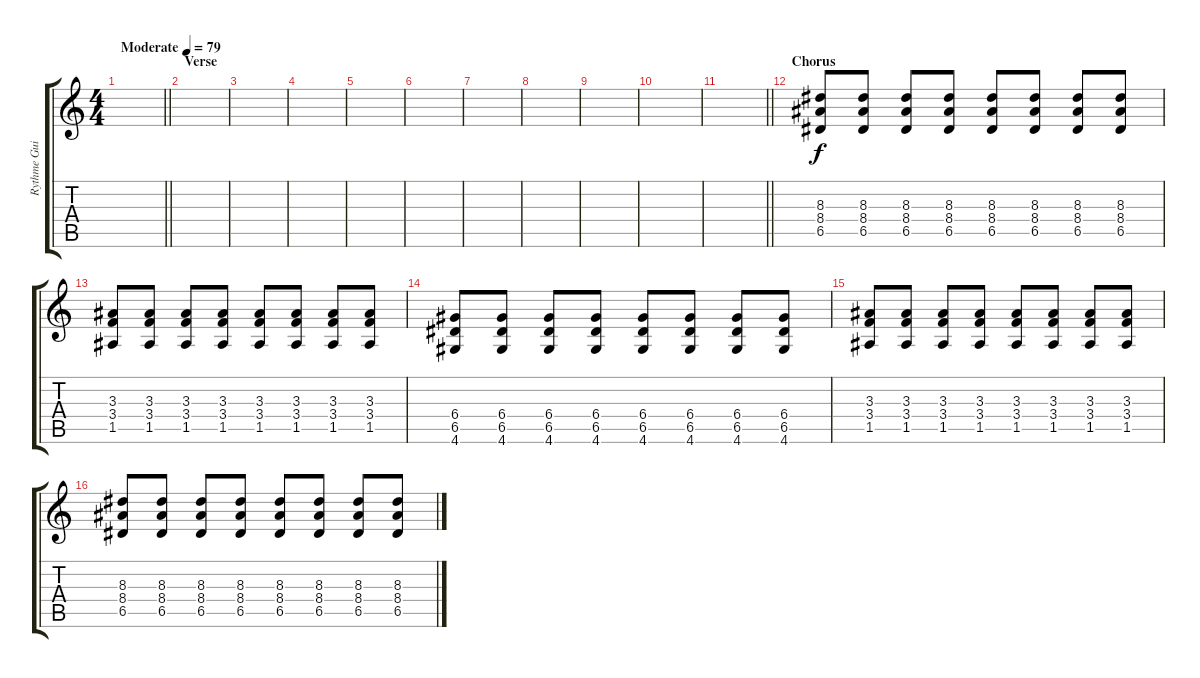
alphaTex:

\track ("Rythme Guitar Left" "Rythme Gui") {instrument distortionguitar}
\staff {score tabs}
\tuning (E4 B3 G3 D3 A2 E2) {hide}
\ts (4 4)
\tempo (79 "Moderate")
\clef g2
\barLineRight lightlight
\ks c
|
\section ("" "Verse")
|
|
|
|
|
|
|
|
|
\barLineRight lightlight
|
\section ("" "Chorus")
(8.3 8.4 6.5).8 (8.3 8.4 6.5).8 (8.3 8.4 6.5).8 (8.3 8.4 6.5).8 (8.3 8.4 6.5).8 (8.3 8.4 6.5).8 (8.3 8.4 6.5).8 (8.3 8.4 6.5).8 |
(3.3 3.4 1.5).8 (3.3 3.4 1.5).8 (3.3 3.4 1.5).8 (3.3 3.4 1.5).8 (3.3 3.4 1.5).8 (3.3 3.4 1.5).8 (3.3 3.4 1.5).8 (3.3 3.4 1.5).8 |
(6.4 6.5 4.6).8 (6.4 6.5 4.6).8 (6.4 6.5 4.6).8 (6.4 6.5 4.6).8 (6.4 6.5 4.6).8 (6.4 6.5 4.6).8 (6.4 6.5 4.6).8 (6.4 6.5 4.6).8 |
(3.3 3.4 1.5).8 (3.3 3.4 1.5).8 (3.3 3.4 1.5).8 (3.3 3.4 1.5).8 (3.3 3.4 1.5).8 (3.3 3.4 1.5).8 (3.3 3.4 1.5).8 (3.3 3.4 1.5).8 |
(8.3 8.4 6.5).8 (8.3 8.4 6.5).8 (8.3 8.4 6.5).8 (8.3 8.4 6.5).8 (8.3 8.4 6.5).8 (8.3 8.4 6.5).8 (8.3 8.4 6.5).8 (8.3 8.4 6.5).8
